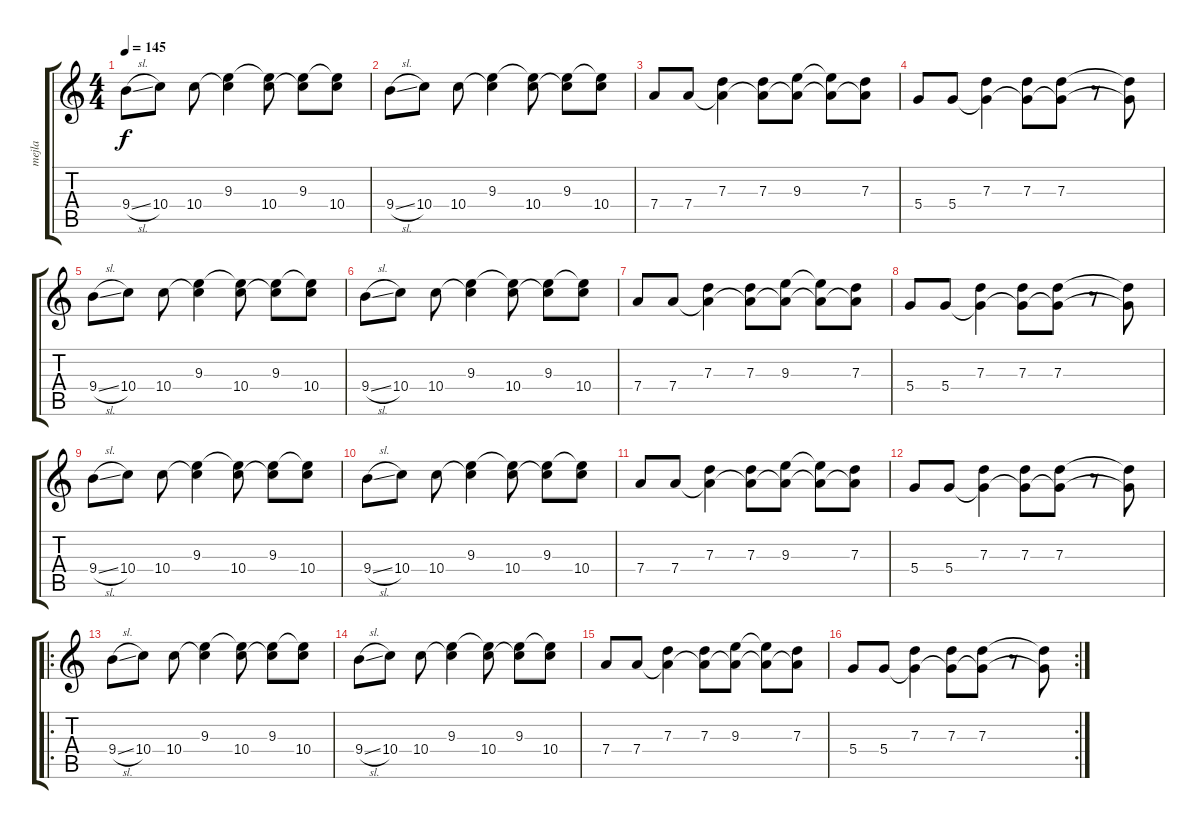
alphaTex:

\track ("mejla" "mejla") {instrument distortionguitar}
\staff {score tabs}
\tuning (E4 B3 G3 D3 A2 E2) {hide}
\ts (4 4)
\tempo 145
\clef g2
\ks c
9.4{sl}.8{dy f instrument distortionguitar} 10.4.8 10.4.8 (9.3 10.4{t}).4 (9.3{t} 10.4).8 (9.3 10.4{t}).8 (9.3{t} 10.4).8 |
9.4{sl}.8 10.4.8 10.4.8 (9.3 10.4{t}).4 (9.3{t} 10.4).8 (9.3 10.4{t}).8 (9.3{t} 10.4).8 |
7.4.8 7.4.8 (7.3 7.4{t}).4 (7.3 7.4{t}).8 (9.3 7.4{t}).8 (9.3{t} 7.4{t}).8 (7.3 7.4{t}).8 |
5.4.8 5.4.8 (7.3 5.4{t}).4 (7.3 5.4{t}).8 (7.3 5.4{t}).8 r.8 (7.3{t} 5.4{t}).8 |
9.4{sl}.8 10.4.8 10.4.8 (9.3 10.4{t}).4 (9.3{t} 10.4).8 (9.3 10.4{t}).8 (9.3{t} 10.4).8 |
9.4{sl}.8 10.4.8 10.4.8 (9.3 10.4{t}).4 (9.3{t} 10.4).8 (9.3 10.4{t}).8 (9.3{t} 10.4).8 |
7.4.8 7.4.8 (7.3 7.4{t}).4 (7.3 7.4{t}).8 (9.3 7.4{t}).8 (9.3{t} 7.4{t}).8 (7.3 7.4{t}).8 |
5.4.8 5.4.8 (7.3 5.4{t}).4 (7.3 5.4{t}).8 (7.3 5.4{t}).8 r.8 (7.3{t} 5.4{t}).8 |
9.4{sl}.8 10.4.8 10.4.8 (9.3 10.4{t}).4 (9.3{t} 10.4).8 (9.3 10.4{t}).8 (9.3{t} 10.4).8 |
9.4{sl}.8 10.4.8 10.4.8 (9.3 10.4{t}).4 (9.3{t} 10.4).8 (9.3 10.4{t}).8 (9.3{t} 10.4).8 |
7.4.8 7.4.8 (7.3 7.4{t}).4 (7.3 7.4{t}).8 (9.3 7.4{t}).8 (9.3{t} 7.4{t}).8 (7.3 7.4{t}).8 |
5.4.8 5.4.8 (7.3 5.4{t}).4 (7.3 5.4{t}).8 (7.3 5.4{t}).8 r.8 (7.3{t} 5.4{t}).8 |
\ro
9.4{sl}.8 10.4.8 10.4.8 (9.3 10.4{t}).4 (9.3{t} 10.4).8 (9.3 10.4{t}).8 (9.3{t} 10.4).8 |
9.4{sl}.8 10.4.8 10.4.8 (9.3 10.4{t}).4 (9.3{t} 10.4).8 (9.3 10.4{t}).8 (9.3{t} 10.4).8 |
7.4.8 7.4.8 (7.3 7.4{t}).4 (7.3 7.4{t}).8 (9.3 7.4{t}).8 (9.3{t} 7.4{t}).8 (7.3 7.4{t}).8 |
\rc 2
5.4.8 5.4.8 (7.3 5.4{t}).4 (7.3 5.4{t}).8 (7.3 5.4{t}).8 r.8 (7.3{t} 5.4{t}).8
